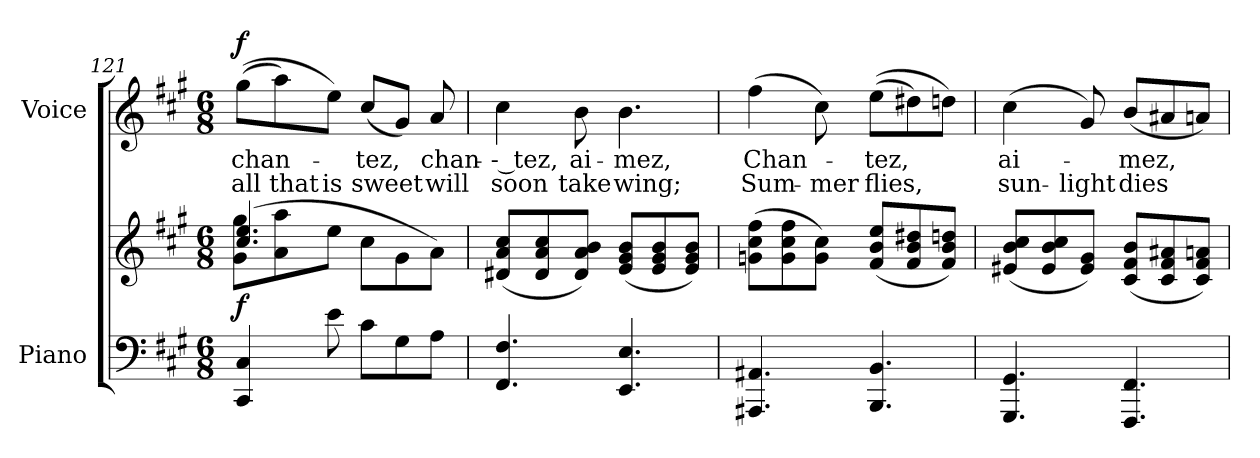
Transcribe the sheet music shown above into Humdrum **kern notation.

**kern	**kern	**dynam	**kern	**text	**text	**dynam
*part2	*part2	*part2	*part1	*part1	*part1	*part1
*staff3	*staff2	*staff2/3	*staff1	*staff1	*staff1	*staff1
*I"Piano	*	*	*I"Voice	*	*	*
*I'Pno	*	*	*	*	*	*
*clefF4	*clefG2	*	*clefG2	*	*	*
*k[f#c#g#]	*k[f#c#g#]	*	*k[f#c#g#]	*	*	*
*M6/8	*M6/8	*	*M6/8	*	*	*
=121	=121	=121	=121	=121	=121	=121
*	*^	*	*	*	*	*
!	!	!	!LO:DY:b	!	!	!	!LO:DY:a
4CC#/ 4C#/	(4.cc#/ 4.ee/	8g#\ 8gg#\L	f	(<(8gg#\L	chan-	all	f
.	.	8a\ 8aa\	.	8aa\)	.	that	.
8e\	.	8ee\J	.	8ee\J)	.	is	.
8c#\L	8cc#\L	8ryy	.	(8cc#/L	-tez,	sweet	.
8G#\	8g#\	4ryy	.	8g#/J)	.	.	.
8A\J	8a\J)	.	.	8a/	chan-	will	.
*	*v	*v	*	*	*	*	*
=122	=122	=122	=122	=122	=122	=122
4.FF#/ 4.F#/	(8d#X/ 8a/ 8cc#/L	.	4cc#\	-- tez,	soon	.
.	8d#/ 8a/ 8cc#/	.	.	.	.	.
.	8d#/ 8a/ 8b/J)	.	8b\	ai-	take	.
4.EE/ 4.E/	(8e/ 8g#/ 8b/L	.	4.b\	-mez,	wing;	.
.	8e/ 8g#/ 8b/	.	.	.	.	.
.	8e/ 8g#/ 8b/J)	.	.	.	.	.
=123	=123	=123	=123	=123	=123	=123
4.AAA#X/ 4.AA#X/	(8gn\ 8cc#\ 8ff#\L	.	(4ff#\	Chan-	Sum-	.
.	8g\ 8cc#\ 8ff#\	.	.	.	.	.
.	8g\ 8cc#\J)	.	8cc#\)	.	-mer	.
4.BBB/ 4.BB/	(8f#/ 8b/ 8ee/L	.	(<(8ee\L	-tez,	flies,	.
.	8f#/ 8b/ 8dd#X/	.	8dd#X\)	.	.	.
.	8f#/ 8b/ 8ddn/J)	.	8ddn\J)	.	.	.
=124	=124	=124	=124	=124	=124	=124
4.GGG#/ 4.GG#/	(<8e#X/ 8b/ 8cc#/L	.	(4cc#\	ai-	sun-	.
.	8e#/ 8b/ 8cc#/	.	.	.	.	.
.	8e#/ 8g#/J)	.	8g#/)	.	-light	.
4.FFF#/ 4.FF#/	(<8c#/ 8f#/ 8b/L	.	(8b/L	-mez,	dies	.
.	8c#/ 8f#/ 8a#X/	.	8a#X/	.	.	.
.	8c#/ 8f#/ 8an/J)	.	8an/J)	.	.	.
=	=	=	=	=	=	=
*-	*-	*-	*-	*-	*-	*-
